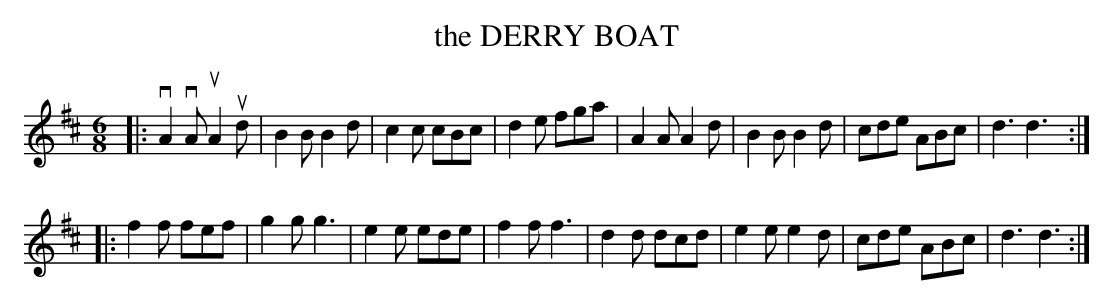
X:1
T: the DERRY BOAT
M: 6/8
L: 1/8
K: D
|:\
vA2vA uA2ud | B2B B2d | c2c cBc | d2e fga |\
A2A A2d | B2B B2d | cde ABc | d3 d3 :|
|:\
f2f fef | g2g g3 | e2e ede | f2f f3 |\
d2d dcd | e2e e2d | cde ABc | d3 d3 :|
